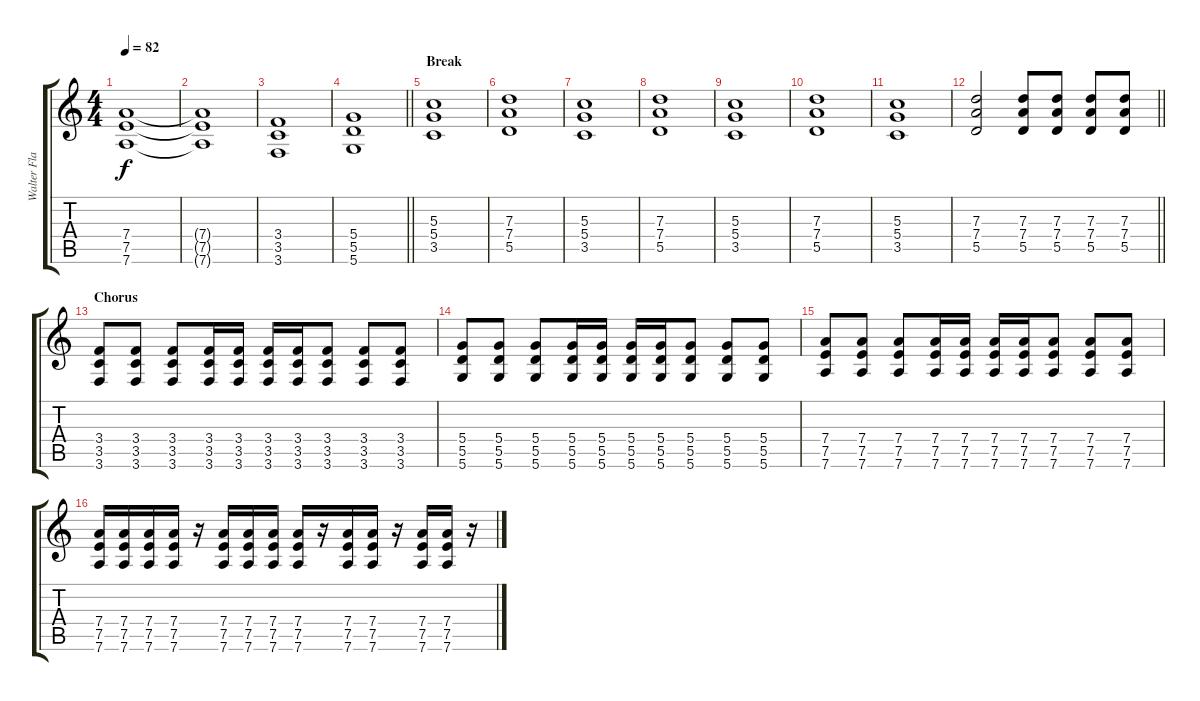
\track ("Walter Flakus (Rhythm Guitar)" "Walter Fla") {instrument distortionguitar}
\staff {score tabs}
\tuning (E4 B3 G3 D3 A2 D2) {hide}
\ts (4 4)
\tempo 82
\clef g2
\ks c
(7.4 7.5 7.6).1{dy f} |
(7.4{t} 7.5{t} 7.6{t}).1 |
(3.4 3.5 3.6).1 |
\barLineRight lightlight
(5.4 5.5 5.6).1 |
\section ("" "Break")
(5.3 5.4 3.5).1{volume 4} |
(7.3 7.4 5.5).1 |
(5.3 5.4 3.5).1 |
(7.3 7.4 5.5).1 |
(5.3 5.4 3.5).1 |
(7.3 7.4 5.5).1 |
(5.3 5.4 3.5).1 |
\barLineRight lightlight
(7.3 7.4 5.5).2 (7.3 7.4 5.5).8{volume 13} (7.3 7.4 5.5).8 (7.3 7.4 5.5).8 (7.3 7.4 5.5).8 |
\section ("" "Chorus")
(3.4 3.5 3.6).8 (3.4 3.5 3.6).8 (3.4 3.5 3.6).8 (3.4 3.5 3.6).16 (3.4 3.5 3.6).16 (3.4 3.5 3.6).16 (3.4 3.5 3.6).16 (3.4 3.5 3.6).8 (3.4 3.5 3.6).8 (3.4 3.5 3.6).8 |
(5.4 5.5 5.6).8 (5.4 5.5 5.6).8 (5.4 5.5 5.6).8 (5.4 5.5 5.6).16 (5.4 5.5 5.6).16 (5.4 5.5 5.6).16 (5.4 5.5 5.6).16 (5.4 5.5 5.6).8 (5.4 5.5 5.6).8 (5.4 5.5 5.6).8 |
(7.4 7.5 7.6).8 (7.4 7.5 7.6).8 (7.4 7.5 7.6).8 (7.4 7.5 7.6).16 (7.4 7.5 7.6).16 (7.4 7.5 7.6).16 (7.4 7.5 7.6).16 (7.4 7.5 7.6).8 (7.4 7.5 7.6).8 (7.4 7.5 7.6).8 |
(7.4 7.5 7.6).16 (7.4 7.5 7.6).16 (7.4 7.5 7.6).16 (7.4 7.5 7.6).16 r.16 (7.4 7.5 7.6).16 (7.4 7.5 7.6).16 (7.4 7.5 7.6).16 (7.4 7.5 7.6).16 r.16 (7.4 7.5 7.6).16 (7.4 7.5 7.6).16 r.16 (7.4 7.5 7.6).16 (7.4 7.5 7.6).16 r.16
